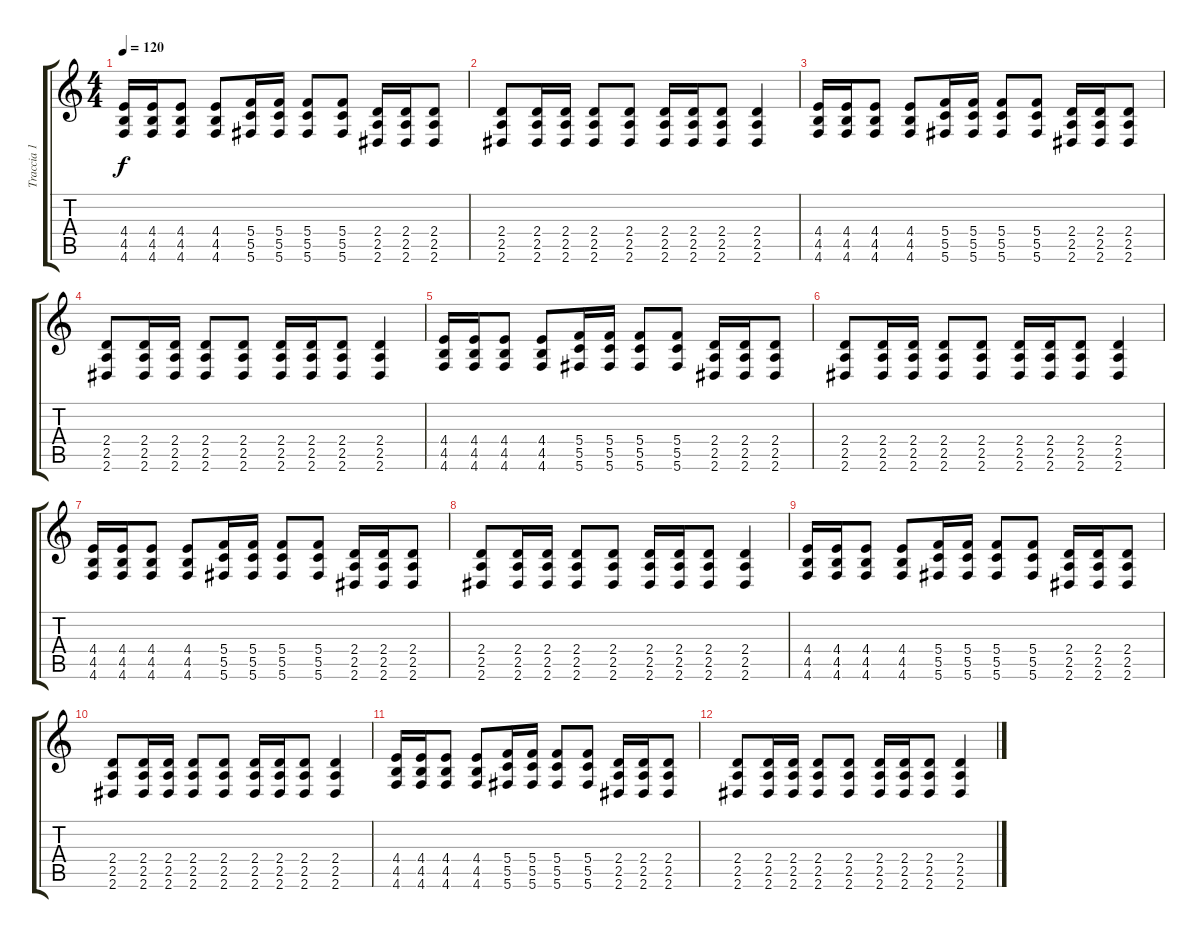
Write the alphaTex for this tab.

\track ("Traccia 1" "Traccia 1") {instrument electricguitarmuted}
\staff {score tabs}
\tuning (D4 A3 F3 C3 G2 Db2) {hide}
\ts (4 4)
\tempo 120
\clef g2
\ks c
(4.4 4.5 4.6).16{dy f} (4.4 4.5 4.6).16 (4.4 4.5 4.6).8 (4.4 4.5 4.6).8 (5.4 5.5 5.6).16 (5.4 5.5 5.6).16 (5.4 5.5 5.6).8 (5.4 5.5 5.6).8 (2.4 2.5 2.6).16 (2.4 2.5 2.6).16 (2.4 2.5 2.6).8 |
(2.4 2.5 2.6).8 (2.4 2.5 2.6).16 (2.4 2.5 2.6).16 (2.4 2.5 2.6).8 (2.4 2.5 2.6).8 (2.4 2.5 2.6).16 (2.4 2.5 2.6).16 (2.4 2.5 2.6).8 (2.4 2.5 2.6).4 |
(4.4 4.5 4.6).16{instrument electricguitarmuted} (4.4 4.5 4.6).16 (4.4 4.5 4.6).8 (4.4 4.5 4.6).8 (5.4 5.5 5.6).16 (5.4 5.5 5.6).16 (5.4 5.5 5.6).8 (5.4 5.5 5.6).8 (2.4 2.5 2.6).16 (2.4 2.5 2.6).16 (2.4 2.5 2.6).8 |
(2.4 2.5 2.6).8 (2.4 2.5 2.6).16 (2.4 2.5 2.6).16 (2.4 2.5 2.6).8 (2.4 2.5 2.6).8 (2.4 2.5 2.6).16 (2.4 2.5 2.6).16 (2.4 2.5 2.6).8 (2.4 2.5 2.6).4 |
(4.4 4.5 4.6).16 (4.4 4.5 4.6).16 (4.4 4.5 4.6).8 (4.4 4.5 4.6).8 (5.4 5.5 5.6).16 (5.4 5.5 5.6).16 (5.4 5.5 5.6).8 (5.4 5.5 5.6).8 (2.4 2.5 2.6).16 (2.4 2.5 2.6).16 (2.4 2.5 2.6).8 |
(2.4 2.5 2.6).8 (2.4 2.5 2.6).16 (2.4 2.5 2.6).16 (2.4 2.5 2.6).8 (2.4 2.5 2.6).8 (2.4 2.5 2.6).16 (2.4 2.5 2.6).16 (2.4 2.5 2.6).8 (2.4 2.5 2.6).4 |
(4.4 4.5 4.6).16 (4.4 4.5 4.6).16 (4.4 4.5 4.6).8 (4.4 4.5 4.6).8 (5.4 5.5 5.6).16 (5.4 5.5 5.6).16 (5.4 5.5 5.6).8 (5.4 5.5 5.6).8 (2.4 2.5 2.6).16 (2.4 2.5 2.6).16 (2.4 2.5 2.6).8 |
(2.4 2.5 2.6).8 (2.4 2.5 2.6).16 (2.4 2.5 2.6).16 (2.4 2.5 2.6).8 (2.4 2.5 2.6).8 (2.4 2.5 2.6).16 (2.4 2.5 2.6).16 (2.4 2.5 2.6).8 (2.4 2.5 2.6).4 |
(4.4 4.5 4.6).16 (4.4 4.5 4.6).16 (4.4 4.5 4.6).8 (4.4 4.5 4.6).8 (5.4 5.5 5.6).16 (5.4 5.5 5.6).16 (5.4 5.5 5.6).8 (5.4 5.5 5.6).8 (2.4 2.5 2.6).16 (2.4 2.5 2.6).16 (2.4 2.5 2.6).8 |
(2.4 2.5 2.6).8 (2.4 2.5 2.6).16 (2.4 2.5 2.6).16 (2.4 2.5 2.6).8 (2.4 2.5 2.6).8 (2.4 2.5 2.6).16 (2.4 2.5 2.6).16 (2.4 2.5 2.6).8 (2.4 2.5 2.6).4 |
(4.4 4.5 4.6).16 (4.4 4.5 4.6).16 (4.4 4.5 4.6).8 (4.4 4.5 4.6).8 (5.4 5.5 5.6).16 (5.4 5.5 5.6).16 (5.4 5.5 5.6).8 (5.4 5.5 5.6).8 (2.4 2.5 2.6).16 (2.4 2.5 2.6).16 (2.4 2.5 2.6).8 |
(2.4 2.5 2.6).8 (2.4 2.5 2.6).16 (2.4 2.5 2.6).16 (2.4 2.5 2.6).8 (2.4 2.5 2.6).8 (2.4 2.5 2.6).16 (2.4 2.5 2.6).16 (2.4 2.5 2.6).8 (2.4 2.5 2.6).4
